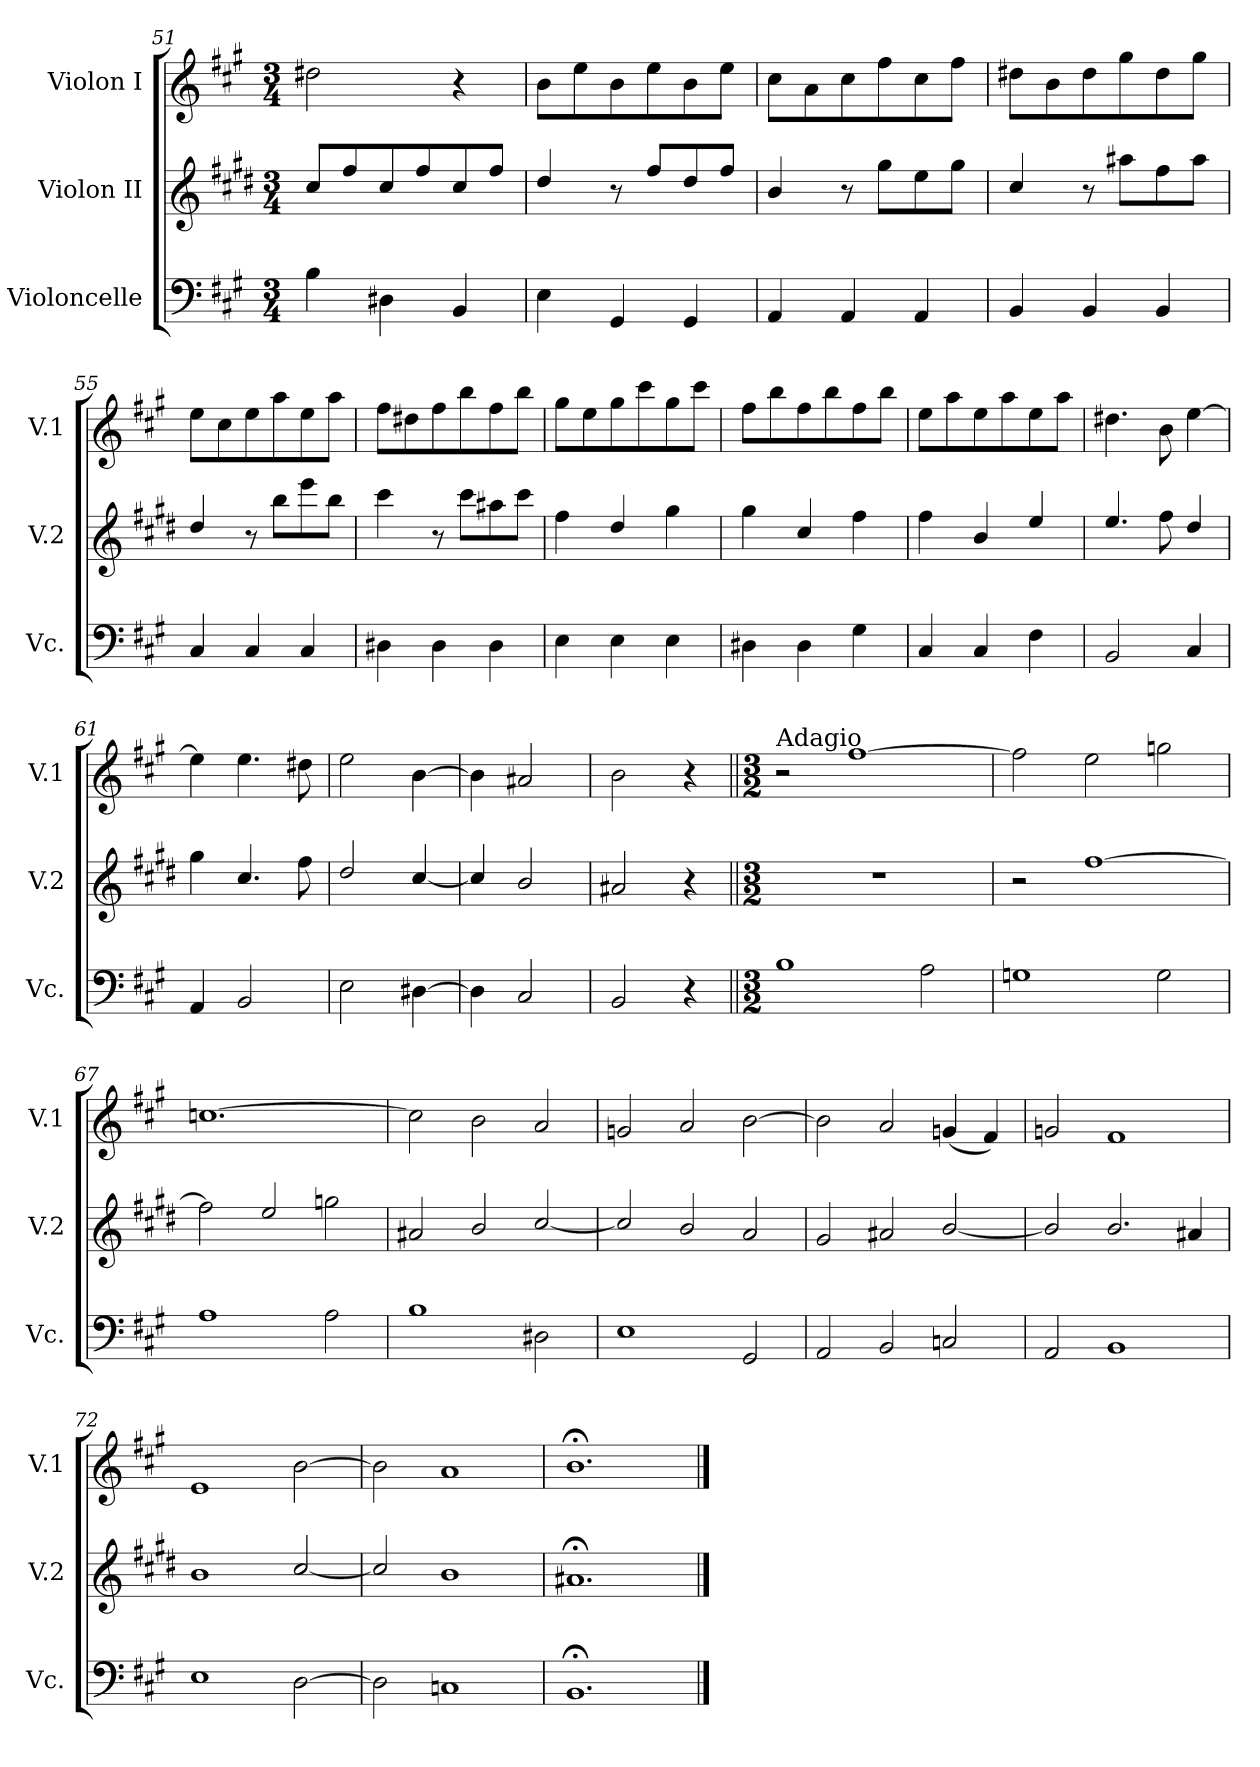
**kern	**kern	**kern
*part3	*part2	*part1
*staff3	*staff2	*staff1
*I"Violoncelle	*I"Violon II	*I"Violon I
*I'Vc.	*I'V.2	*I'V.1
*clefF4	*clefG2	*clefG2
*	*ITrd4c7	*
*k[f#c#g#]	*k[f#c#g#]	*k[f#c#g#]
*A:	*A:	*A:
*M3/4	*M3/4	*M3/4
=51	=51	=51
4B\	8f#/L	2dd#X\
.	8b/	.
4D#X\	8f#/	.
.	8b/	.
4BB/	8f#/	4r
.	8b/J	.
=52	=52	=52
4E\	4g#/	8b\L
.	.	8ee\
4GG#/	8r	8b\
.	8b/L	8ee\
4GG#/	8g#/	8b\
.	8b/J	8ee\J
=53	=53	=53
4AA/	4e/	8cc#\L
.	.	8a\
4AA/	8r	8cc#\
.	8cc#\L	8ff#\
4AA/	8a\	8cc#\
.	8cc#\J	8ff#\J
=54	=54	=54
4BB/	4f#/	8dd#X\L
.	.	8b\
4BB/	8r	8dd#\
.	8dd#X\L	8gg#\
4BB/	8b\	8dd#\
.	8dd#\J	8gg#\J
=55	=55	=55
4C#/	4g#/	8ee\L
.	.	8cc#\
4C#/	8r	8ee\
.	8ee\L	8aa\
4C#/	8aa\	8ee\
.	8ee\J	8aa\J
=56	=56	=56
4D#X\	4ff#\	8ff#\L
.	.	8dd#X\
4D#\	8r	8ff#\
.	8ff#\L	8bb\
4D#\	8dd#X\	8ff#\
.	8ff#\J	8bb\J
=57	=57	=57
4E\	4b\	8gg#\L
.	.	8ee\
4E\	4g#/	8gg#\
.	.	8ccc#\
4E\	4cc#\	8gg#\
.	.	8ccc#\J
=58	=58	=58
4D#X\	4cc#\	8ff#\L
.	.	8bb\
4D#\	4f#/	8ff#\
.	.	8bb\
4G#\	4b\	8ff#\
.	.	8bb\J
=59	=59	=59
4C#/	4b\	8ee\L
.	.	8aa\
4C#/	4e/	8ee\
.	.	8aa\
4F#\	4a/	8ee\
.	.	8aa\J
!!LO:PB:g=z
=60	=60	=60
2BB/	4.a/	4.dd#X\
.	8b\	8b\
4C#/	4g#/	[4ee\
!!LO:LB:g=z
=61	=61	=61
4AA/	4cc#\	4ee\]
2BB/	4.f#/	4.ee\
.	8b\	8dd#X\
=62	=62	=62
2E\	2g#/	2ee\
[4D#X\	[4f#/	[4b\
=63	=63	=63
4D#\]	4f#/]	4b\]
2C#/	2e/	2a#X/
=64	=64	=64
2BB/	2d#X/	2b\
4r	4r	4r
=65||	=65||	=65||
*M3/2	*M3/2	*M3/2
!	!	!LO:TX:a:t=Adagio
1B	1.r	2r
.	.	[1ff#
2A\	.	.
=66	=66	=66
1Gn	2r	2ff#\]
.	[1b	2ee\
2G\	.	2ggn\
=67	=67	=67
1A	2b\]	[1.ccn
.	2a/	.
2A\	2ccn\	.
=68	=68	=68
1B	2d#X/	2cc\]
.	2e/	2b\
2D#X\	[2f#/	2a/
=69	=69	=69
1E	2f#/]	2gn/
.	2e/	2a/
2GG#/	2d/	[2b\
=70	=70	=70
2AA/	2c#/	2b\]
2BB/	2d#X/	2a/
2Cn/	[2e/	(4gn/
.	.	4f#/)
=71	=71	=71
2AA/	2e/]	2gn/
1BB	2.e/	1f#
.	4d#X/	.
=72	=72	=72
1E	1e	1e
[2D\	[2f#/	[2b\
=73	=73	=73
2D\]	2f#/]	2b\]
1Cn	1e	1a
=74	=74	=74
1.BB;<	1.d#X;<	1.b;<
==	==	==
*-	*-	*-
